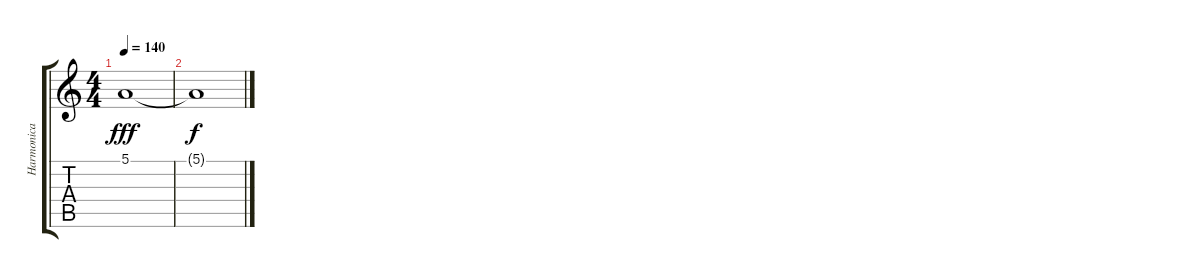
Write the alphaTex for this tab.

\track ("Harmonica" "Harmonica") {instrument harmonica}
\staff {score tabs}
\tuning (E4 B3 G3 D3 A2 E2) {hide}
\ts (4 4)
\tempo 140
\clef g2
\ks c
5.1.1{dy fff} |
5.1{t}.1{dy f volume 0}
